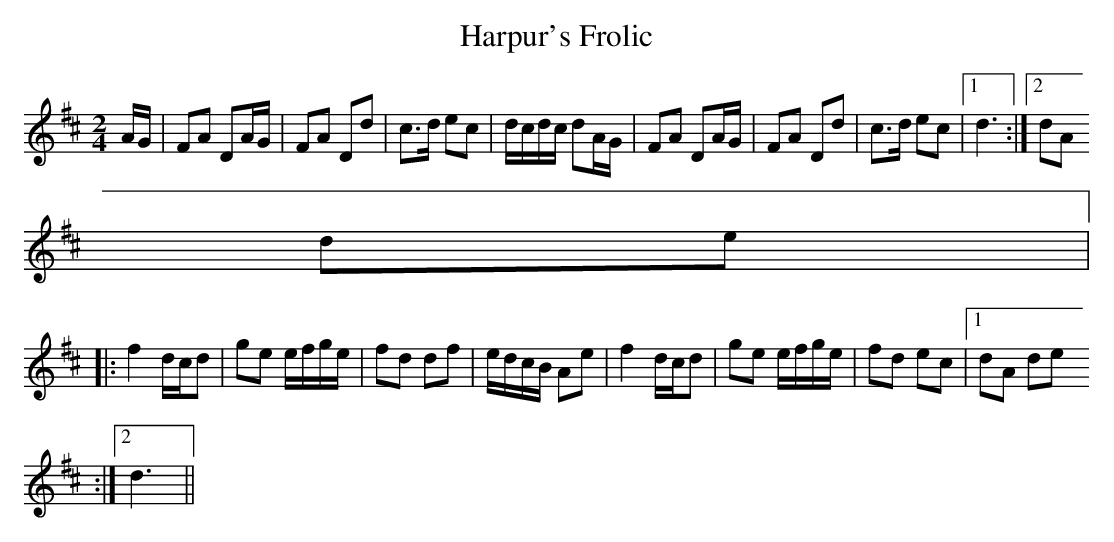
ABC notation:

X:1
T:Harpur's Frolic
M:2/4
L:1/8
K:D
A/G/|FA DA/G/|FA Dd|c>d ec|d/c/d/c/ dA/G/|FA DA/G/|FA Dd|c>d ec|1d3:|2dA
de|:
f2 d/c/d|ge e/f/g/e/|fd df|e/d/c/B/ Ae|f2 d/c/d|ge e/f/g/e/|fd ec|1dA de
:|2d3||
